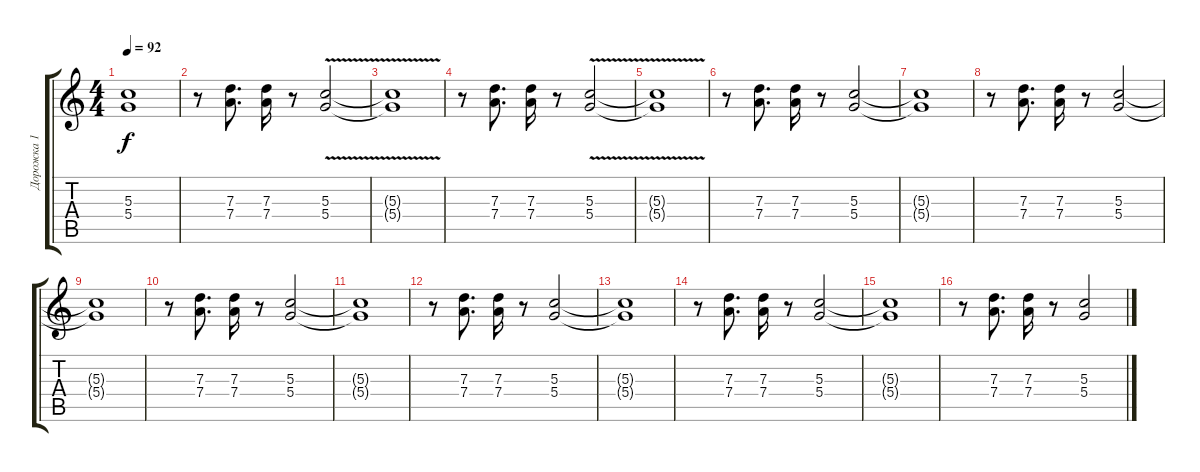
\track ("Дорожка 1" "Дорожка 1") {instrument distortionguitar}
\staff {score tabs}
\tuning (E4 B3 G3 D3 A2 E2) {hide}
\ts (4 4)
\tempo 92
\clef g2
\ks c
(5.3{t} 5.4{t}).1{dy f} |
r.8 (7.3 7.4).8{d} (7.3 7.4).16 r.8 (5.3 5.4{v}).2 |
(5.3{t} 5.4{t}).1 |
r.8 (7.3 7.4).8{d} (7.3 7.4).16 r.8 (5.3 5.4{v}).2 |
(5.3{t} 5.4{t}).1 |
r.8 (7.3 7.4).8{d} (7.3 7.4).16 r.8 (5.3 5.4).2 |
(5.3{t} 5.4{t}).1 |
r.8 (7.3 7.4).8{d} (7.3 7.4).16 r.8 (5.3 5.4).2 |
(5.3{t} 5.4{t}).1 |
r.8 (7.3 7.4).8{d} (7.3 7.4).16 r.8 (5.3 5.4).2 |
(5.3{t} 5.4{t}).1 |
r.8 (7.3 7.4).8{d} (7.3 7.4).16 r.8 (5.3 5.4).2 |
(5.3{t} 5.4{t}).1 |
r.8 (7.3 7.4).8{d} (7.3 7.4).16 r.8 (5.3 5.4).2 |
(5.3{t} 5.4{t}).1 |
r.8 (7.3 7.4).8{d} (7.3 7.4).16 r.8 (5.3 5.4).2
